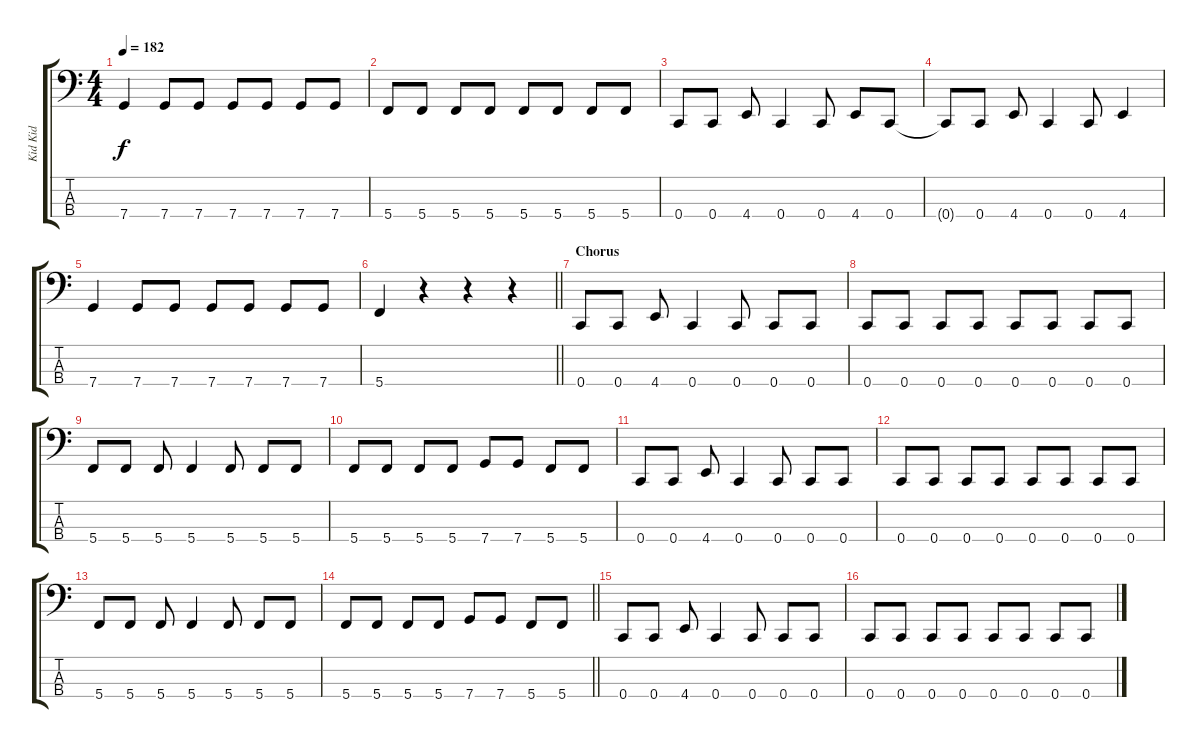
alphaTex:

\track ("Kid Kid" "Kid Kid") {instrument electricbasspick}
\staff {score tabs}
\tuning (F2 C2 G1 C1) {hide}
\ts (4 4)
\tempo 182
\clef f4
\ks c
7.4.4{dy f} 7.4.8 7.4.8 7.4.8 7.4.8 7.4.8 7.4.8 |
5.4.8 5.4.8 5.4.8 5.4.8 5.4.8 5.4.8 5.4.8 5.4.8 |
0.4.8 0.4.8 4.4.8 0.4.4 0.4.8 4.4.8 0.4.8 |
0.4{t}.8 0.4.8 4.4.8 0.4.4 0.4.8 4.4.4 |
7.4.4 7.4.8 7.4.8 7.4.8 7.4.8 7.4.8 7.4.8 |
\barLineRight lightlight
5.4.4 r.4 r.4 r.4 |
\section ("" "Chorus")
0.4.8 0.4.8 4.4.8 0.4.4 0.4.8 0.4.8 0.4.8 |
0.4.8 0.4.8 0.4.8 0.4.8 0.4.8 0.4.8 0.4.8 0.4.8 |
5.4.8 5.4.8 5.4.8 5.4.4 5.4.8 5.4.8 5.4.8 |
5.4.8 5.4.8 5.4.8 5.4.8 7.4.8 7.4.8 5.4.8 5.4.8 |
0.4.8 0.4.8 4.4.8 0.4.4 0.4.8 0.4.8 0.4.8 |
0.4.8 0.4.8 0.4.8 0.4.8 0.4.8 0.4.8 0.4.8 0.4.8 |
5.4.8 5.4.8 5.4.8 5.4.4 5.4.8 5.4.8 5.4.8 |
\barLineRight lightlight
5.4.8 5.4.8 5.4.8 5.4.8 7.4.8 7.4.8 5.4.8 5.4.8 |
0.4.8 0.4.8 4.4.8 0.4.4 0.4.8 0.4.8 0.4.8 |
0.4.8 0.4.8 0.4.8 0.4.8 0.4.8 0.4.8 0.4.8 0.4.8
